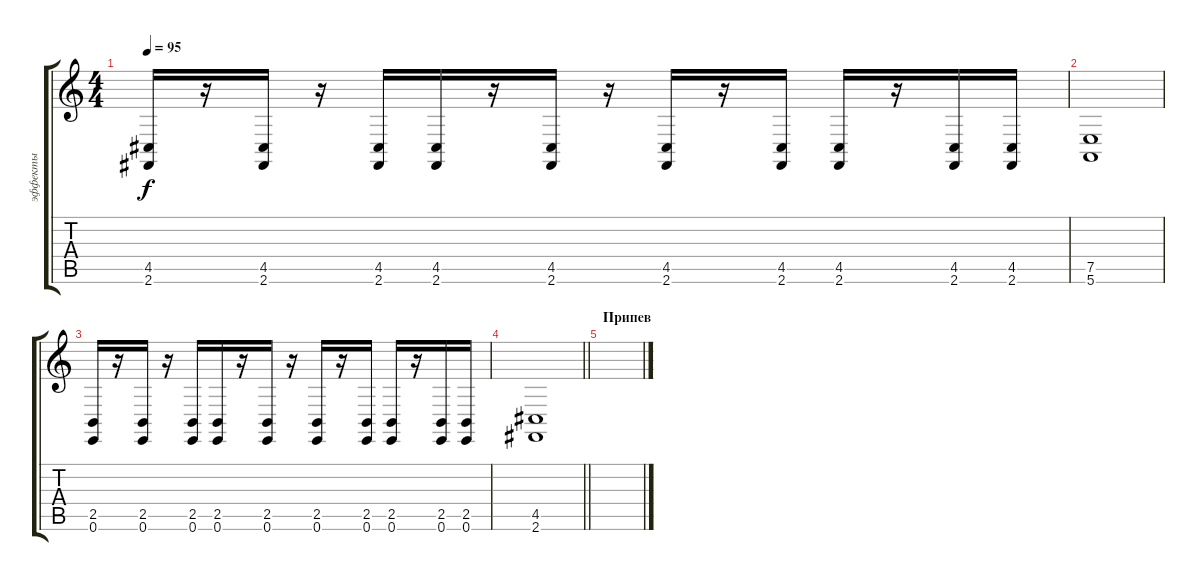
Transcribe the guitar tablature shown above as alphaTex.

\track ("эффекты" "эффекты") {instrument lead2sawtooth}
\staff {score tabs}
\tuning (E4 B3 G3 D3 A2 E2) {hide}
\ts (4 4)
\tempo 95
\clef g2
\ks c
(4.5 2.6).16{dy f} r.16 (4.5 2.6).16 r.16 (4.5 2.6).16 (4.5 2.6).16 r.16 (4.5 2.6).16 r.16 (4.5 2.6).16 r.16 (4.5 2.6).16 (4.5 2.6).16 r.16 (4.5 2.6).16 (4.5 2.6).16 |
(7.5 5.6).1 |
(2.5 0.6).16 r.16 (2.5 0.6).16 r.16 (2.5 0.6).16 (2.5 0.6).16 r.16 (2.5 0.6).16 r.16 (2.5 0.6).16 r.16 (2.5 0.6).16 (2.5 0.6).16 r.16 (2.5 0.6).16 (2.5 0.6).16 |
\barLineRight lightlight
(4.5 2.6).1 |
\section ("" "Припев")
